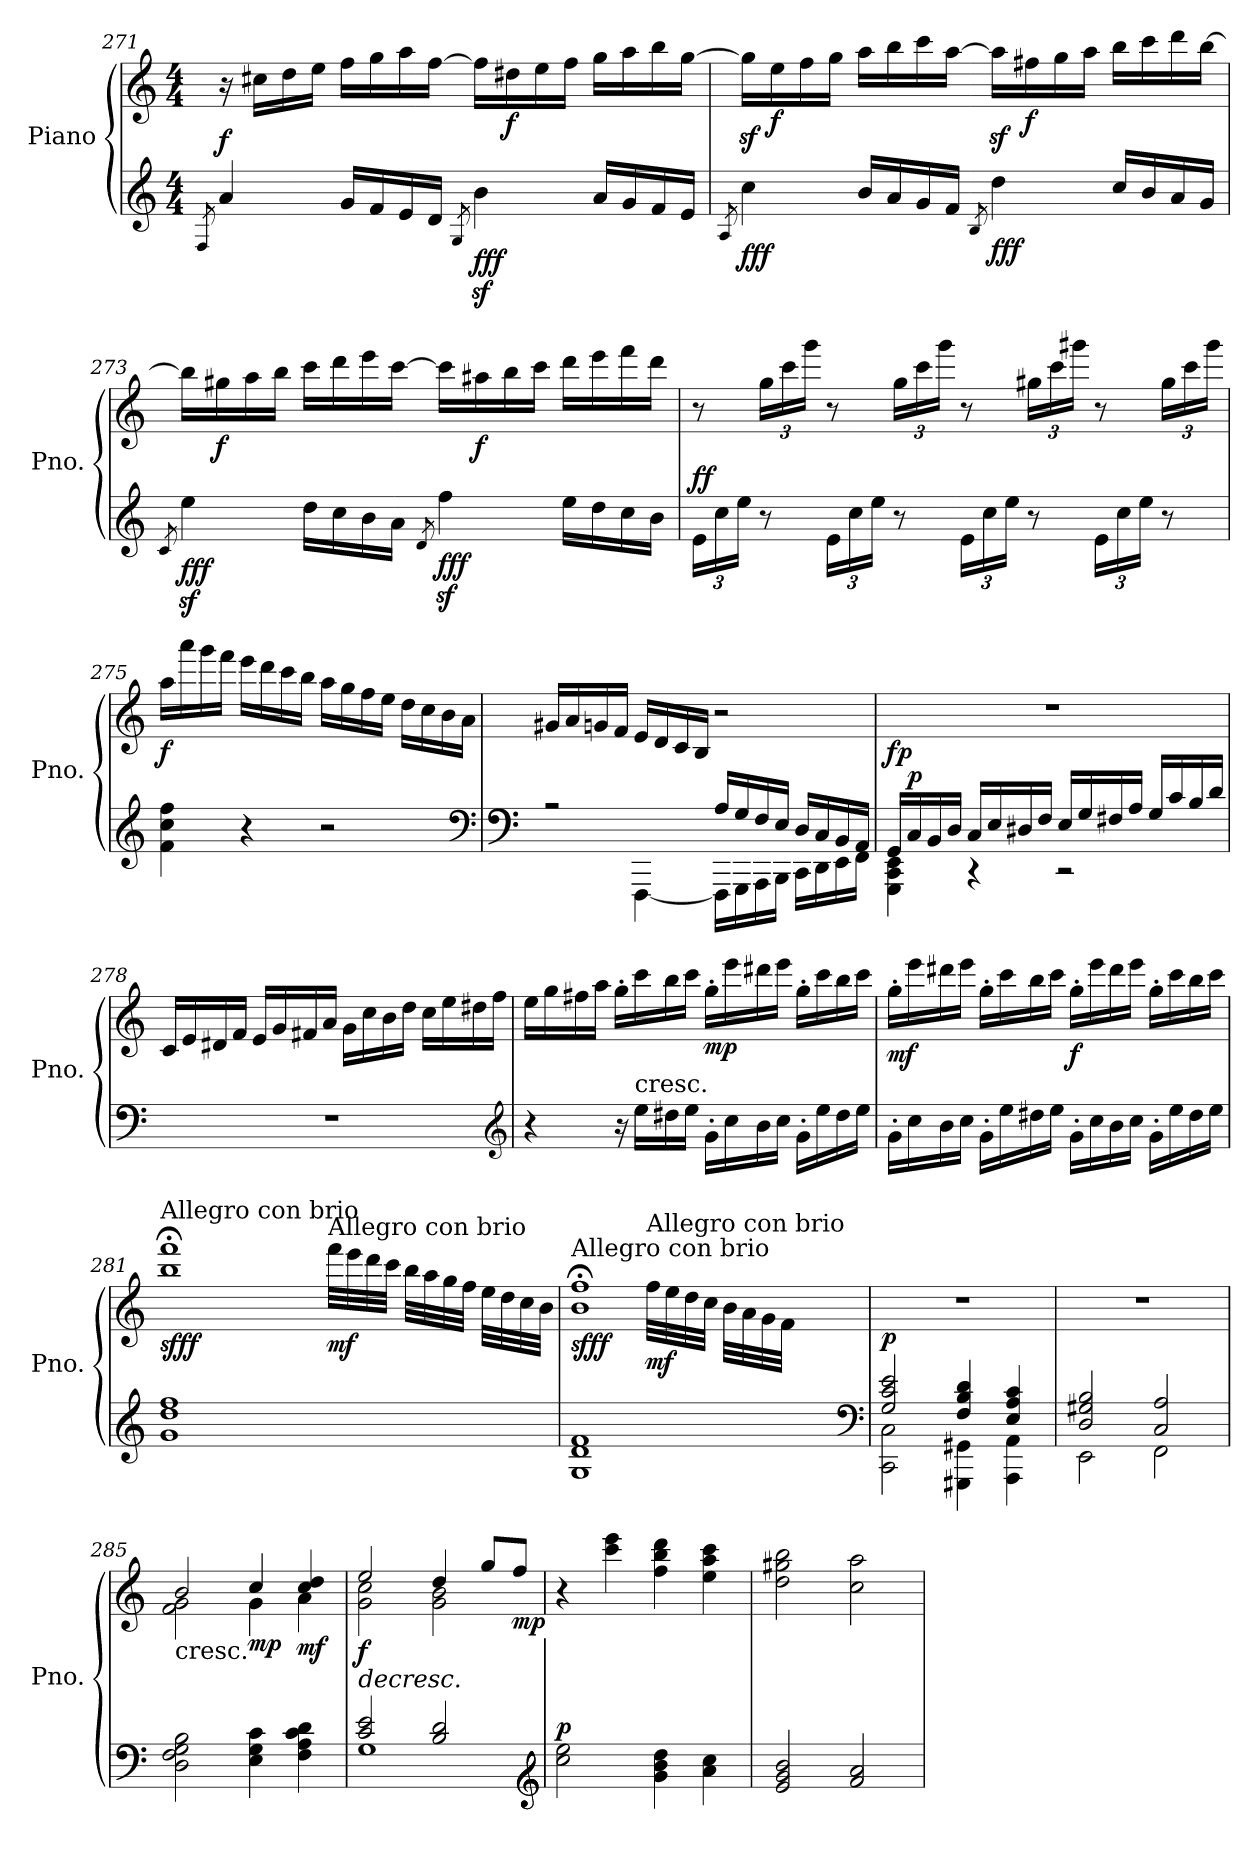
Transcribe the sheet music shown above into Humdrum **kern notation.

**kern	**kern	**dynam
*part1	*part1	*part1
*staff2	*staff1	*staff1/2
*I"Piano	*	*
*I'Pno.	*	*
!!LO:LB:g=z
*clefG2	*clefG2	*
*k[]	*k[]	*
*C:	*C:	*
*M4/4	*M4/4	*
=271	=271	=271
8qF/	.	.
!	!	!LO:DY:a=2
4a/	16r	f
.	16cc#X\LL	.
.	16dd\	.
.	16ee\JJ	.
16g/LL	16ff\LL	.
16f/	16gg\	.
16e/	16aa\	.
16d/JJ	[16ff\JJ	.
8qG/	.	.
!	!	!LO:DY:b=2
4bz>\	16ff\LL]	fff
!	!	!LO:DY:b
.	16dd#X\	f
.	16ee\	.
.	16ff\JJ	.
16a/LL	16gg\LL	.
16g/	16aa\	.
16f/	16bb\	.
16e/JJ	[16gg\JJ	.
=272	=272	=272
8qA/	.	.
!	!	!LO:DY:b=2
4cc\	16ggz<\LL]	fff
!	!	!LO:DY:b
.	16ee\	f
.	16ff\	.
.	16gg\JJ	.
16b/LL	16aa\LL	.
16a/	16bb\	.
16g/	16ccc\	.
16f/JJ	[16aa\JJ	.
8qB/	.	.
!	!	!LO:DY:b=2
4dd\	16aaz<\LL]	fff
!	!	!LO:DY:b
.	16ff#X\	f
.	16gg\	.
.	16aa\JJ	.
16cc/LL	16bb\LL	.
16b/	16ccc\	.
16a/	16ddd\	.
16g/JJ	[16bb\JJ	.
!!LO:LB:g=z
=273	=273	=273
8qc/	.	.
!	!	!LO:DY:b=2
4eez>\	16bb\LL]	fff
!	!	!LO:DY:b
.	16gg#X\	f
.	16aa\	.
.	16bb\JJ	.
16dd\LL	16ccc\LL	.
16cc\	16ddd\	.
16b\	16eee\	.
16a\JJ	[16ccc\JJ	.
8qd/	.	.
!	!	!LO:DY:b=2
4ffz>\	16ccc\LL]	fff
!	!	!LO:DY:b
.	16aa#X\	f
.	16bb\	.
.	16ccc\JJ	.
16ee\LL	16ddd\LL	.
16dd\	16eee\	.
16cc\	16fff\	.
16b\JJ	16ddd\JJ	.
!!LO:PB:g=z
=274	=274	=274
*Xbrackettup	*	*
!	!	!LO:DY:a=2
24e\LL	8r	ff
24cc\	.	.
24ee\JJ	.	.
*	*Xbrackettup	*
8r	24gg\LL	.
.	24ccc\	.
.	24ggg\JJ	.
24e\LL	8r	.
24cc\	.	.
24ee\JJ	.	.
8r	24gg\LL	.
.	24ccc\	.
.	24ggg\JJ	.
24e\LL	8r	.
24cc\	.	.
24ee\JJ	.	.
8r	24gg#X\LL	.
.	24ccc\	.
.	24ggg#X\JJ	.
24e\LL	8r	.
24cc\	.	.
24ee\JJ	.	.
8r	24gg#\LL	.
.	24ccc\	.
.	24ggg#\JJ	.
=275	=275	=275
!	!	!LO:DY:b
4f\ 4cc\ 4ff\	16aa\LL	f
.	16aaa\	.
.	16ggg\	.
.	16fff\JJ	.
4r	16eee\LL	.
.	16ddd\	.
.	16ccc\	.
.	16bb\JJ	.
2r	16aa\LL	.
.	16gg\	.
.	16ff\	.
.	16ee\JJ	.
.	16dd\LL	.
.	16cc\	.
.	16b\	.
.	16a\JJ	.
*clefF4	*	*
!!LO:LB:g=z
=276	=276	=276
*clefF4	*	*
*^	*	*
2r	4ryy	16g#X/LL	.
.	.	16a/	.
.	.	16gn/	.
.	.	16f/JJ	.
!	!	!	!LO:DY:b=2
!	!	!	!LO:DY:n=1:b=2
.	[4FFF\	16e/LL	ff sf
.	.	16d/	.
.	.	16c/	.
.	.	16B/JJ	.
16A/LL	16FFF\LL]	2r	.
16G/	16GGG\	.	.
16F/	16AAA\	.	.
16E/JJ	16BBB\JJ	.	.
16D/LL	16CC\LL	.	.
16C/	16DD\	.	.
16BB/	16EE\	.	.
16AA/JJ	16FF\JJ	.	.
=277	=277	=277	=277
!	!	!	!LO:DY:b
16GG/LL	4GGG\ 4CC\ 4EE\	1r	fp
!	!	!	!LO:DY:a=2
16C/	.	.	p
16BB/	.	.	.
16D/JJ	.	.	.
16C/LL	4rCC	.	.
16E/	.	.	.
16D#X/	.	.	.
16F/JJ	.	.	.
16E/LL	2rCC	.	.
16G/	.	.	.
16F#X/	.	.	.
16A/JJ	.	.	.
16G/LL	.	.	.
16c/	.	.	.
16B/	.	.	.
16d/JJ	.	.	.
*v	*v	*	*
!!LO:LB:g=z
=278	=278	=278
1r	16c/LL	.
.	16e/	.
.	16d#X/	.
.	16f/JJ	.
.	16e/LL	.
.	16g/	.
.	16f#X/	.
.	16a/JJ	.
.	16g\LL	.
.	16cc\	.
.	16b\	.
.	16dd\JJ	.
.	16cc\LL	.
.	16ee\	.
.	16dd#X\	.
.	16ff\JJ	.
*clefG2	*	*
=279	=279	=279
4r	16ee\LL	.
.	16gg\	.
.	16ff#X\	.
.	16aa\JJ	.
16r	16gg'\LL	.
!LO:TX:a:t=cresc.	!	!
16ee\LL	16ccc\	.
16dd#X\	16bb\	.
16ee\JJ	16ccc\JJ	.
!	!	!LO:DY:b
16g'\LL	16gg'\LL	mp
16cc\	16eee\	.
16b\	16ddd#X\	.
16cc\JJ	16eee\JJ	.
16g'\LL	16gg'\LL	.
16ee\	16ccc\	.
16dd#\	16bb\	.
16ee\JJ	16ccc\JJ	.
!!LO:LB:g=z
=280	=280	=280
!	!	!LO:DY:b
16g'\LL	16gg'\LL	mf
16cc\	16eee\	.
16b\	16ddd#X\	.
16cc\JJ	16eee\JJ	.
16g'\LL	16gg'\LL	.
16ee\	16ccc\	.
16dd#X\	16bb\	.
16ee\JJ	16ccc\JJ	.
!	!	!LO:DY:b
16g'\LL	16gg'\LL	f
16cc\	16eee\	.
16b\	16ddd#\	.
16cc\JJ	16eee\JJ	.
16g'\LL	16gg'\LL	.
16ee\	16ccc\	.
16dd#\	16bb\	.
16ee\JJ	16ccc\JJ	.
=281	=281	=281
*	*^	*
!	!LO:TX:a:t=Allegro con brio	!	!
!	!	!	!LO:DY:b
!	!	!	!LO:DY:n=1:b
1g 1dd 1ff	1bb;< 1fff;<	16ryy	sf ff
.	.	16ryy	.
.	.	8ryy	.
.	.	4ryy	.
.	.	16ryy	.
.	.	16ryy	.
!	!	!LO:TX:a:t=Allegro con brio	!
!	!	!	!LO:DY:n=2:b
.	.	32fff\LLL	mf
.	.	32eee\	.
.	.	32ddd\	.
.	.	32ccc\JJJ	.
.	.	32bb\LLL	.
.	.	32aa\	.
.	.	32gg\	.
.	.	32ff\JJJ	.
.	.	32ee\LLL	.
.	.	32dd\	.
.	.	32cc\	.
.	.	32b\JJJ	.
!!LO:LB:g=z	!!
=282	=282	=282	=282
!	!LO:TX:a:t=Allegro con brio	!	!
!	!	!	!LO:DY:b
!	!	!	!LO:DY:n=1:b
1G 1d 1f	1b;< 1ff;<	8ryy	sf ff
.	.	16ryy	.
.	.	16ryy	.
!	!	!LO:TX:a:t=Allegro con brio	!
!	!	!	!LO:DY:n=2:b
.	.	32ff\LLL	mf
.	.	32ee\	.
.	.	32dd\	.
.	.	32cc\JJJ	.
.	.	32b\LLL	.
.	.	32a\	.
.	.	32g\	.
.	.	32f\JJJ	.
*	*v	*v	*
*clefF4	*	*
=283	=283	=283
*^	*^	*
!	!	!LO:TX:a:t=Allegro con brio	!	!
!	!	!	!	!LO:DY:b
*	*	*v	*v	*
2G/ 2c/ 2e/	2CC\ 2C\	1r	p
4F/ 4B/ 4d/	4GGG#X\ 4GG#X\	.	.
4E/ 4A/ 4c/	4AAA\ 4AA\	.	.
=284	=284	=284	=284
2D/ 2G#X/ 2B/	2EE\	1r	.
2C/ 2A/	2FF\	.	.
=285	=285	=285	=285
*	*	*^	*
!	!	!LO:TX:b:t=cresc.	!	!
*v	*v	*	*	*
2D\ 2F\ 2G\ 2B\	2b/	2f\ 2g\	.
!	!	!	!LO:DY:b
4E\ 4G\ 4c\	4cc/	4g\	mp
!	!	!	!LO:DY:b
4F\ 4A\ 4c\ 4d\	4cc/ 4dd/	4a\	mf
=286	=286	=286	=286
*^	*	*	*
!	!	!	!	!LO:HP:b
!	!	!	!	!LO:DY:n=1:b
2c/ 2e/	1G	2ee/	2g\ 2cc\	> f
!	!	!	!	!LO:DY:n=2:b
!	!	!	!	!LO:DY:n=3:b
2B/ 2d/	.	4dd/	2g\ 2b\	sf mf
.	.	8gg/L	.	.
!	!	!	!	!LO:DY:n=4:b
.	.	8ff/J	.	mp
*v	*v	*	*	*
*	*v	*v	*
*clefG1	*	*
.	.	]
=287	=287	=287
!	!	!LO:DY:a=2
2ee\ 2gg\	4r	p
.	4ccc\ 4eee\	.
4b\ 4dd\ 4ff\	4ff\ 4bb\ 4ddd\	.
4cc\ 4ee\	4ee\ 4aa\ 4ccc\	.
=288	=288	=288
2g/ 2b/ 2dd/	2dd\ 2gg#X\ 2bb\	.
2a/ 2cc/	2cc\ 2aa\	.
=	=	=
*-	*-	*-
